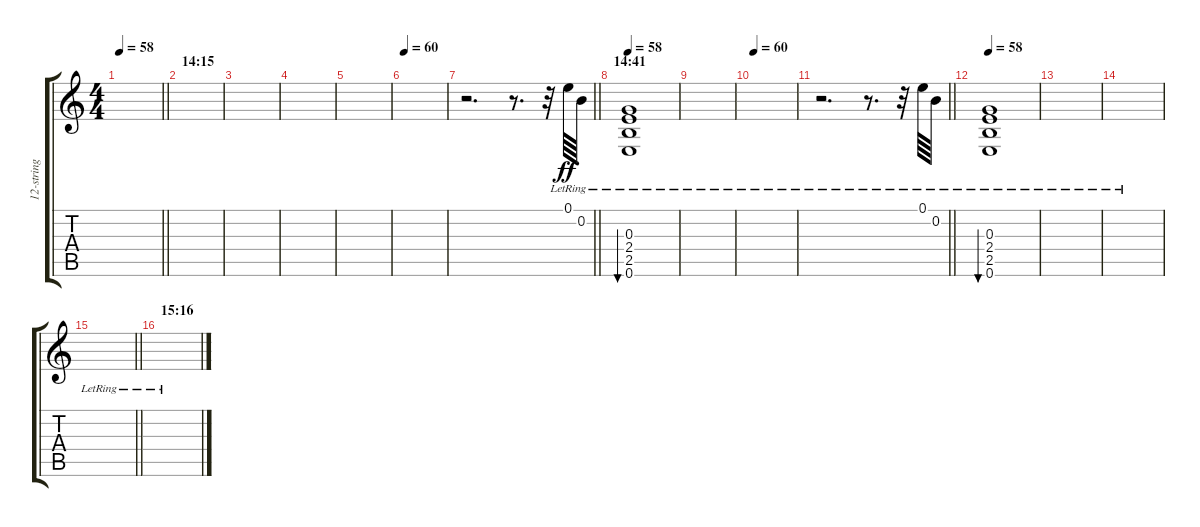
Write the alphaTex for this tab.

\track ("12-string guitar" "12-string ") {instrument acousticguitarsteel}
\staff {score tabs}
\tuning (E4 B3 G3 D3 A2 E2) {hide}
\ts (4 4)
\tempo 58
\clef g2
\barLineRight lightlight
\ks c
|
\section ("" "14:15")
|
|
|
|
\tempo 60
|
\barLineRight lightlight
r.2{d volume 12} r.8{d} r.32 0.1{lr}.64{dy ff} 0.2{lr}.64 |
\section ("" "14:41")
\tempo 58
(0.3 2.4 2.5{lr} 0.6).1{bu 120} |
|
\tempo 60
|
\barLineRight lightlight
r.2{d} r.8{d} r.32 0.1{lr}.64 0.2{lr}.64 |
\tempo 58
(0.3 2.4 2.5{lr} 0.6).1{bu 120} |
|
|
\barLineRight lightlight
|
\section ("" "15:16")
